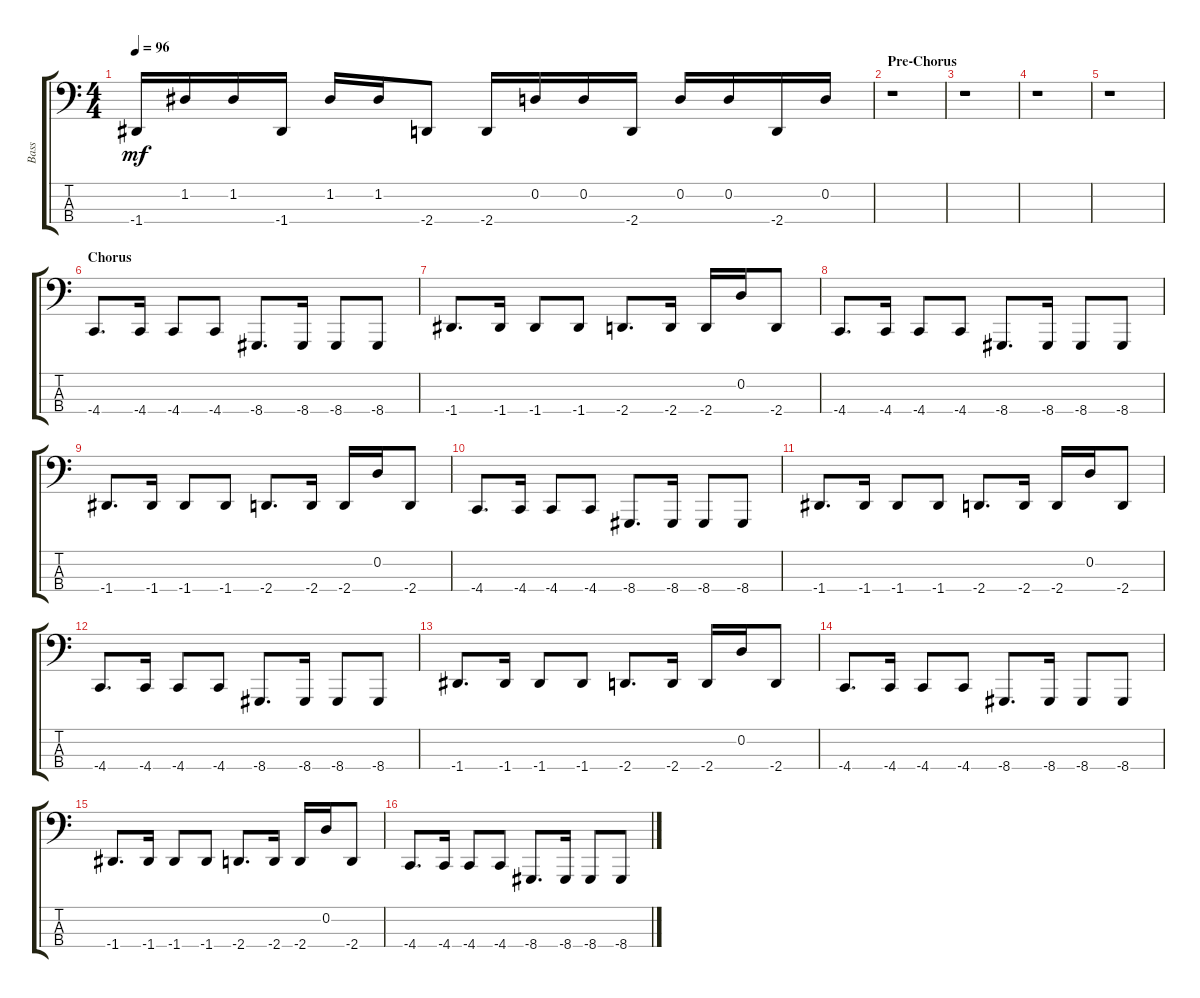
\track ("Bass" "Bass") {instrument synthbass2}
\staff {score tabs}
\tuning (G2 D2 A1 E1) {hide}
\ts (4 4)
\tempo 96
\clef f4
\ks aminor
-1.4.16{dy mf} 1.2.16 1.2.16 -1.4.16 1.2.16 1.2.16 -2.4.8 -2.4.16 0.2.16 0.2.16 -2.4.16 0.2.16 0.2.16 -2.4.16 0.2.16 |
\section ("" "Pre-Chorus")
r.1 |
r.1 |
r.1 |
r.1 |
\section ("" "Chorus")
-4.4.8{d} -4.4.16 -4.4.8 -4.4.8 -8.4.8{d} -8.4.16 -8.4.8 -8.4.8 |
-1.4.8{d} -1.4.16 -1.4.8 -1.4.8 -2.4.8{d} -2.4.16 -2.4.16 0.2.16 -2.4.8 |
-4.4.8{d} -4.4.16 -4.4.8 -4.4.8 -8.4.8{d} -8.4.16 -8.4.8 -8.4.8 |
-1.4.8{d} -1.4.16 -1.4.8 -1.4.8 -2.4.8{d} -2.4.16 -2.4.16 0.2.16 -2.4.8 |
-4.4.8{d} -4.4.16 -4.4.8 -4.4.8 -8.4.8{d} -8.4.16 -8.4.8 -8.4.8 |
-1.4.8{d} -1.4.16 -1.4.8 -1.4.8 -2.4.8{d} -2.4.16 -2.4.16 0.2.16 -2.4.8 |
-4.4.8{d} -4.4.16 -4.4.8 -4.4.8 -8.4.8{d} -8.4.16 -8.4.8 -8.4.8 |
-1.4.8{d} -1.4.16 -1.4.8 -1.4.8 -2.4.8{d} -2.4.16 -2.4.16 0.2.16 -2.4.8 |
-4.4.8{d} -4.4.16 -4.4.8 -4.4.8 -8.4.8{d} -8.4.16 -8.4.8 -8.4.8 |
-1.4.8{d} -1.4.16 -1.4.8 -1.4.8 -2.4.8{d} -2.4.16 -2.4.16 0.2.16 -2.4.8 |
-4.4.8{d} -4.4.16 -4.4.8 -4.4.8 -8.4.8{d} -8.4.16 -8.4.8 -8.4.8
